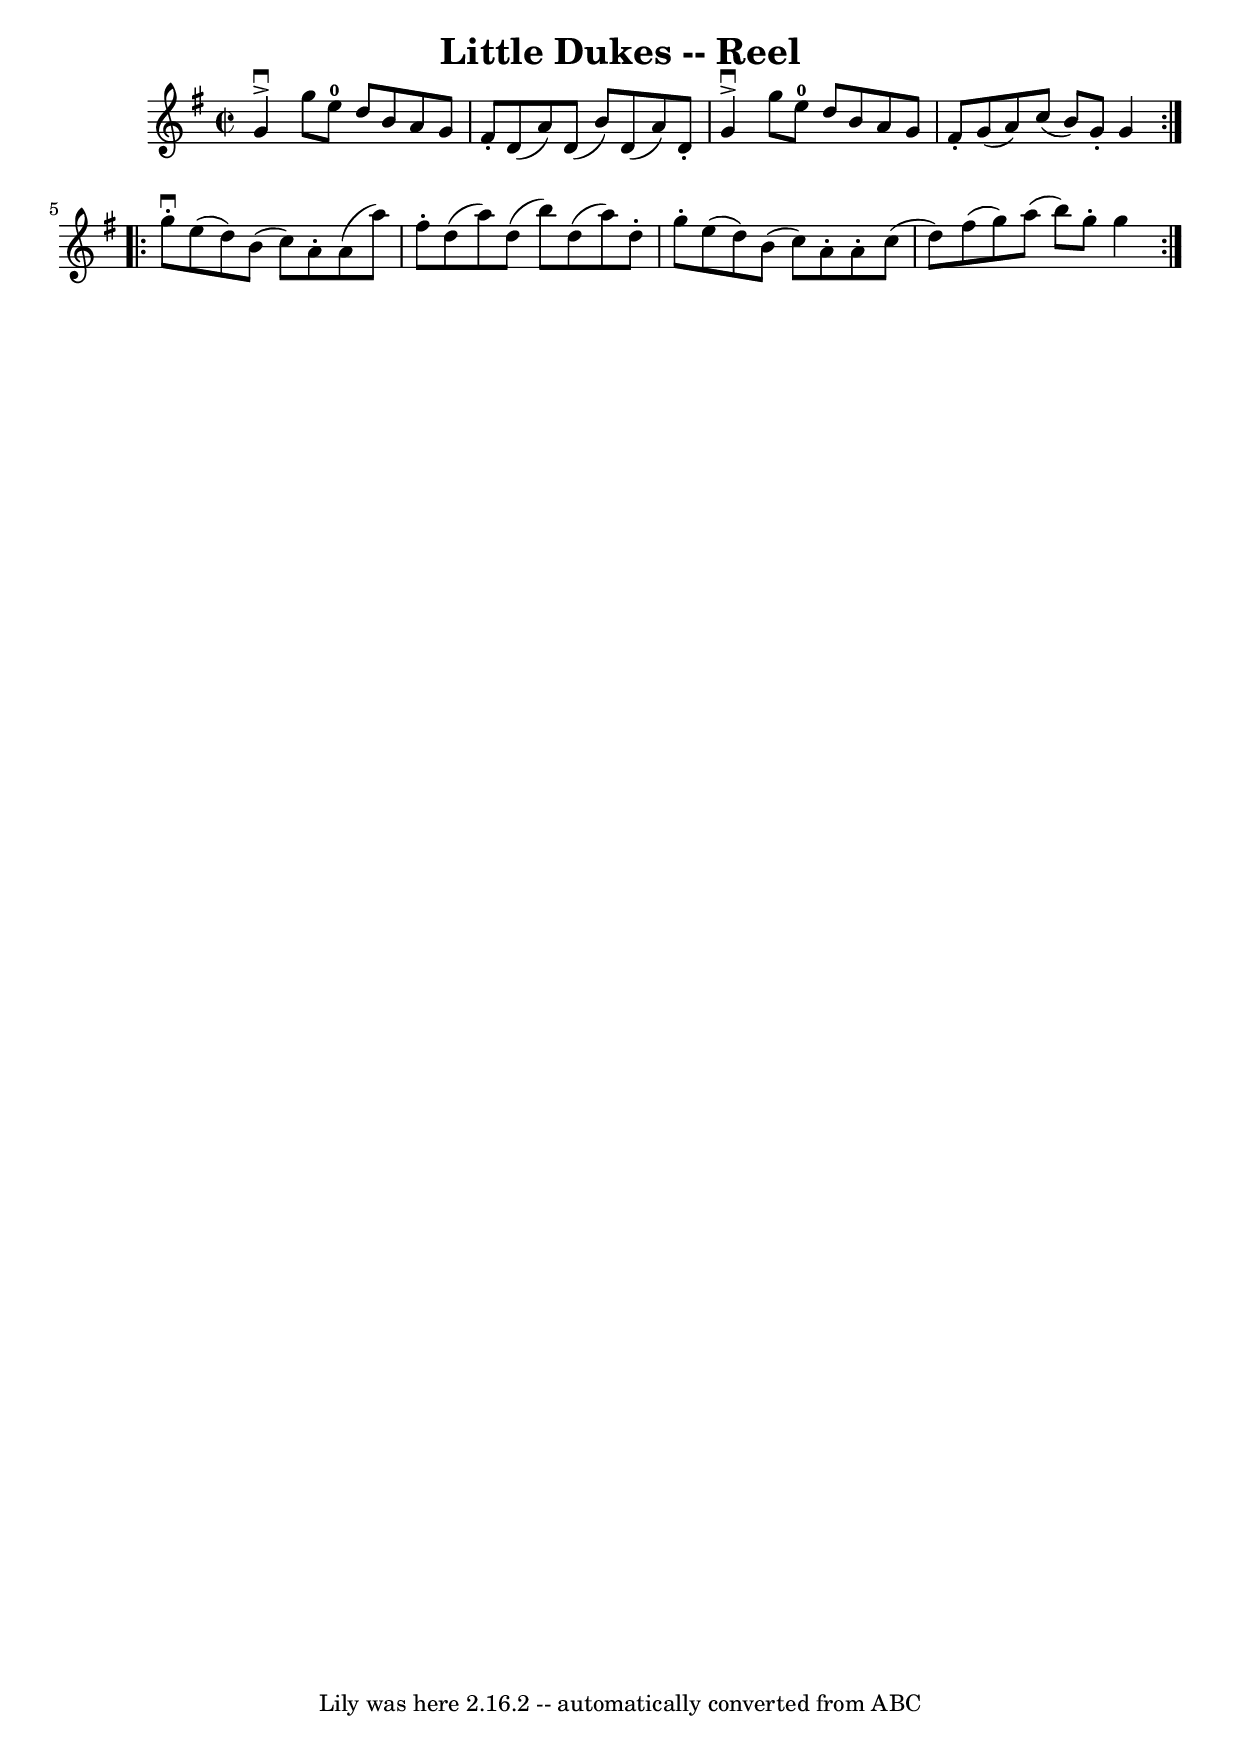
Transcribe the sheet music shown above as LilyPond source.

\version "2.7.40"
\include "Mammoth.ily"
\header {
	%% book = "Ryan's Mammoth Collection"
	crossRefNumber = "1"
	footnotes = "\\\\305"
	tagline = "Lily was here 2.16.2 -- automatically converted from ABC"
	title = "Little Dukes -- Reel"
}
voicedefault =  {


\repeat volta 2 {
\override Staff.TimeSignature #'style = #'C
 \time 2/2 \key g \major g'4^\downbow^\accent g''8 e''8-0 d''8    
b'8 a'8 g'8    |
 fis'8 -. d'8 (a'8) d'8 (b'8)   
d'8 (a'8) d'8 -.   |
 g'4^\downbow^\accent g''8 e''8-0 
 d''8 b'8 a'8 g'8    |
 fis'8 -. g'8 (a'8) c''8 (
 b'8) g'8 -. g'4  }     \repeat volta 2 { g''8^\downbow-. e''8 (
d''8) b'8 (c''8) a'8 -. a'8 (a''8)   |
 fis''8 -.  
 d''8 (a''8) d''8 (b''8) d''8 (a''8) d''8 -.   |
 
 g''8 -. e''8 (d''8) b'8 (c''8) a'8 -. a'8 -. c''8 (
|
 d''8) fis''8 (g''8) a''8 (b''8) g''8 -. g''4  
}   
}

\score{
    <<

	\context Staff="default"
	{
	    \voicedefault 
	}

    >>
	\layout {
	}
	\midi {}
}
